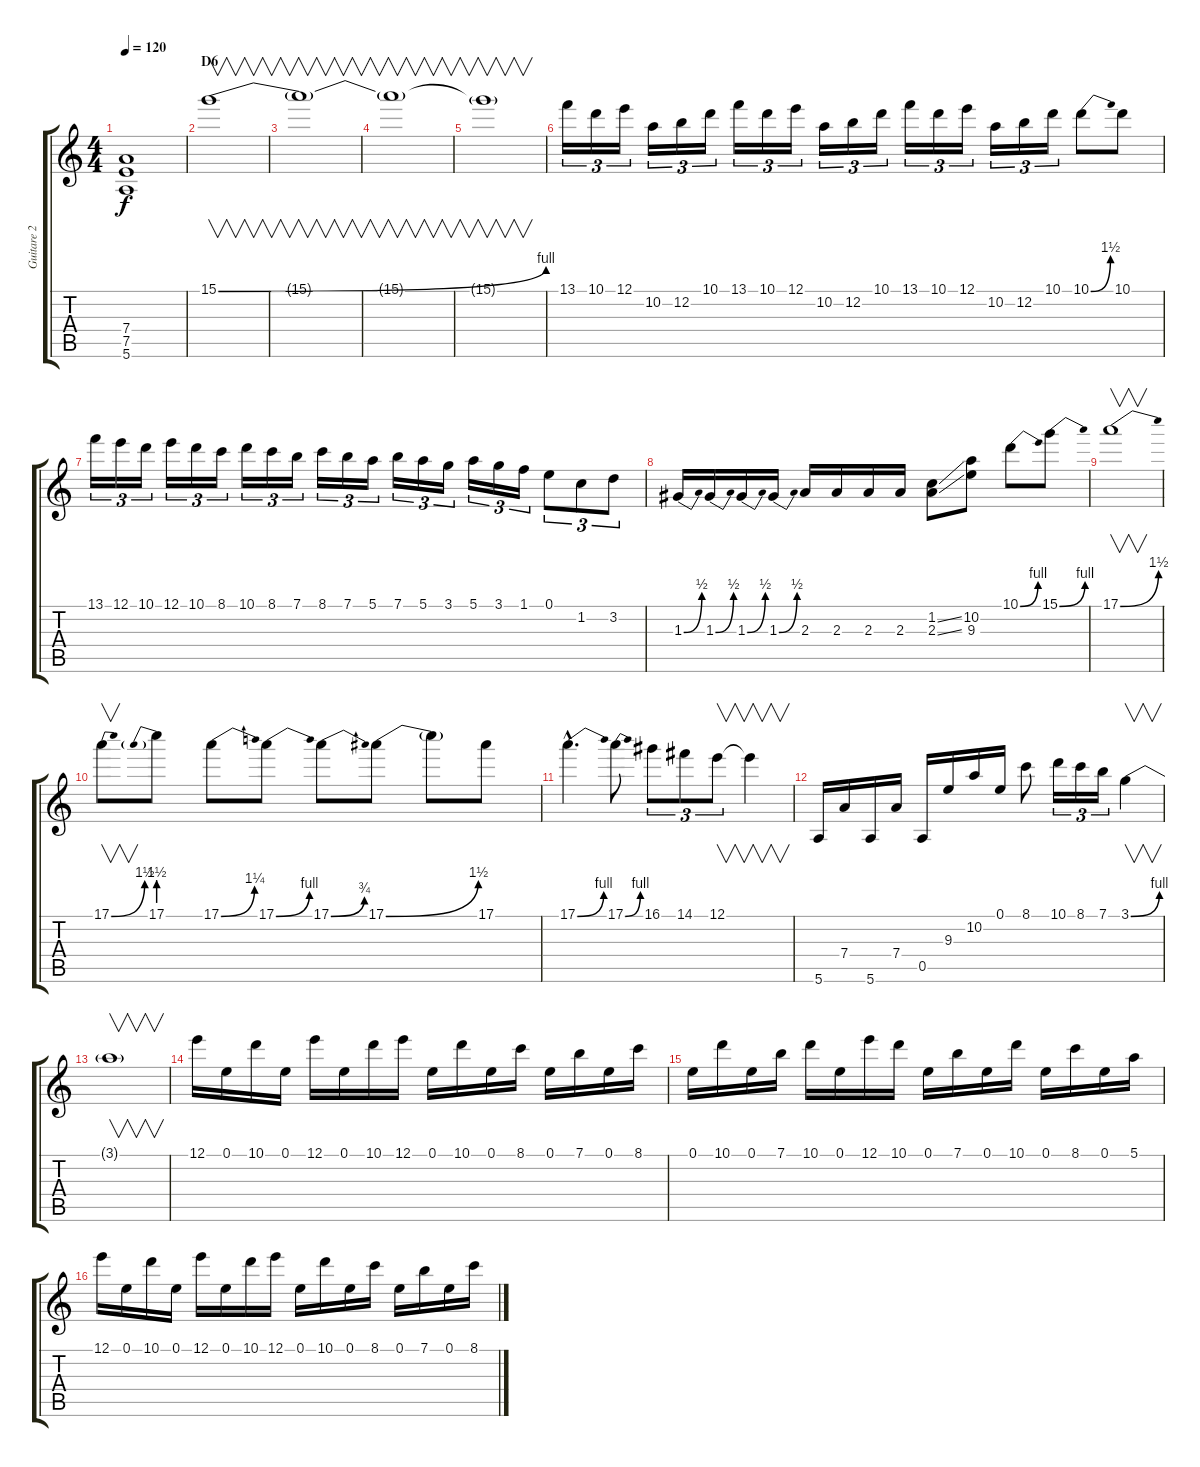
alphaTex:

\track ("Guitare 2 ( bis )" "Guitare 2 ") {instrument overdrivenguitar}
\staff {score tabs}
\tuning (E4 B3 G3 D3 A2 E2) {hide}
\ts (4 4)
\tempo 120
\clef g2
\ks c
(7.4 7.5{t} 5.6{t}).1{dy f} |
\section ("" "D6")
15.1{be (bend 0 0 60 4)}.1{v} |
15.1{t}.1{v} |
15.1{t}.1{v} |
15.1{t}.1{v} |
13.1.16{tu (3 2)} 10.1.16{tu (3 2)} 12.1.16{tu (3 2)} 10.2.16{tu (3 2)} 12.2.16{tu (3 2)} 10.1.16{tu (3 2)} 13.1.16{tu (3 2)} 10.1.16{tu (3 2)} 12.1.16{tu (3 2)} 10.2.16{tu (3 2)} 12.2.16{tu (3 2)} 10.1.16{tu (3 2)} 13.1.16{tu (3 2)} 10.1.16{tu (3 2)} 12.1.16{tu (3 2)} 10.2.16{tu (3 2)} 12.2.16{tu (3 2)} 10.1.16{tu (3 2)} 10.1{be (bend 0 0 60 6)}.8 10.1.8 |
13.1.16{tu (3 2)} 12.1.16{tu (3 2)} 10.1.16{tu (3 2)} 12.1.16{tu (3 2)} 10.1.16{tu (3 2)} 8.1.16{tu (3 2)} 10.1.16{tu (3 2)} 8.1.16{tu (3 2)} 7.1.16{tu (3 2)} 8.1.16{tu (3 2)} 7.1.16{tu (3 2)} 5.1.16{tu (3 2)} 7.1.16{tu (3 2)} 5.1.16{tu (3 2)} 3.1.16{tu (3 2)} 5.1.16{tu (3 2)} 3.1.16{tu (3 2)} 1.1.16{tu (3 2)} 0.1.8{tu (3 2)} 1.2.8{tu (3 2)} 3.2.8{tu (3 2)} |
1.3{be (bend 0 0 60 2)}.16 1.3{be (bend 0 0 60 2)}.16 1.3{be (bend 0 0 60 2)}.16 1.3{be (bend 0 0 60 2)}.16 2.3.16 2.3.16 2.3.16 2.3.16 (1.2{ss} 2.3{ss}).8 (10.2 9.3).8 10.1{be (bend 0 0 60 4)}.8 15.1{be (bend 0 0 60 4)}.8 |
17.1{be (bend 0 0 60 6)}.1{v} |
17.1{be (bend 0 0 60 6)}.8{v} 17.1{be (prebend 0 6 60 6)}.8 17.1{be (bend 0 0 60 5)}.8 17.1{be (bend 0 0 60 4)}.8 17.1{be (bend 0 0 60 3)}.8 17.1{be (bend 0 0 60 6)}.8 17.1{t}.8 17.1.8 |
17.1{be (bend 0 0 60 4) hac}.4{d} 17.1{be (bend 0 0 60 4)}.8 16.1.8{tu (3 2)} 14.1.8{tu (3 2)} 12.1.8{v tu (3 2)} 12.1{t}.4{v} |
5.6.16 7.4.16 5.6.16 7.4.16 0.5.16 9.3.16 10.2.16 0.1.16 8.1.8 10.1.16{tu (3 2)} 8.1.16{tu (3 2)} 7.1.16{tu (3 2)} 3.1{be (bend 0 0 60 4)}.4{v} |
3.1{t}.1{v} |
12.1.16 0.1.16 10.1.16 0.1.16 12.1.16 0.1.16 10.1.16 12.1.16 0.1.16 10.1.16 0.1.16 8.1.16 0.1.16 7.1.16 0.1.16 8.1.16 |
0.1.16 10.1.16 0.1.16 7.1.16 10.1.16 0.1.16 12.1.16 10.1.16 0.1.16 7.1.16 0.1.16 10.1.16 0.1.16 8.1.16 0.1.16 5.1.16 |
12.1.16 0.1.16 10.1.16 0.1.16 12.1.16 0.1.16 10.1.16 12.1.16 0.1.16 10.1.16 0.1.16 8.1.16 0.1.16 7.1.16 0.1.16 8.1.16
